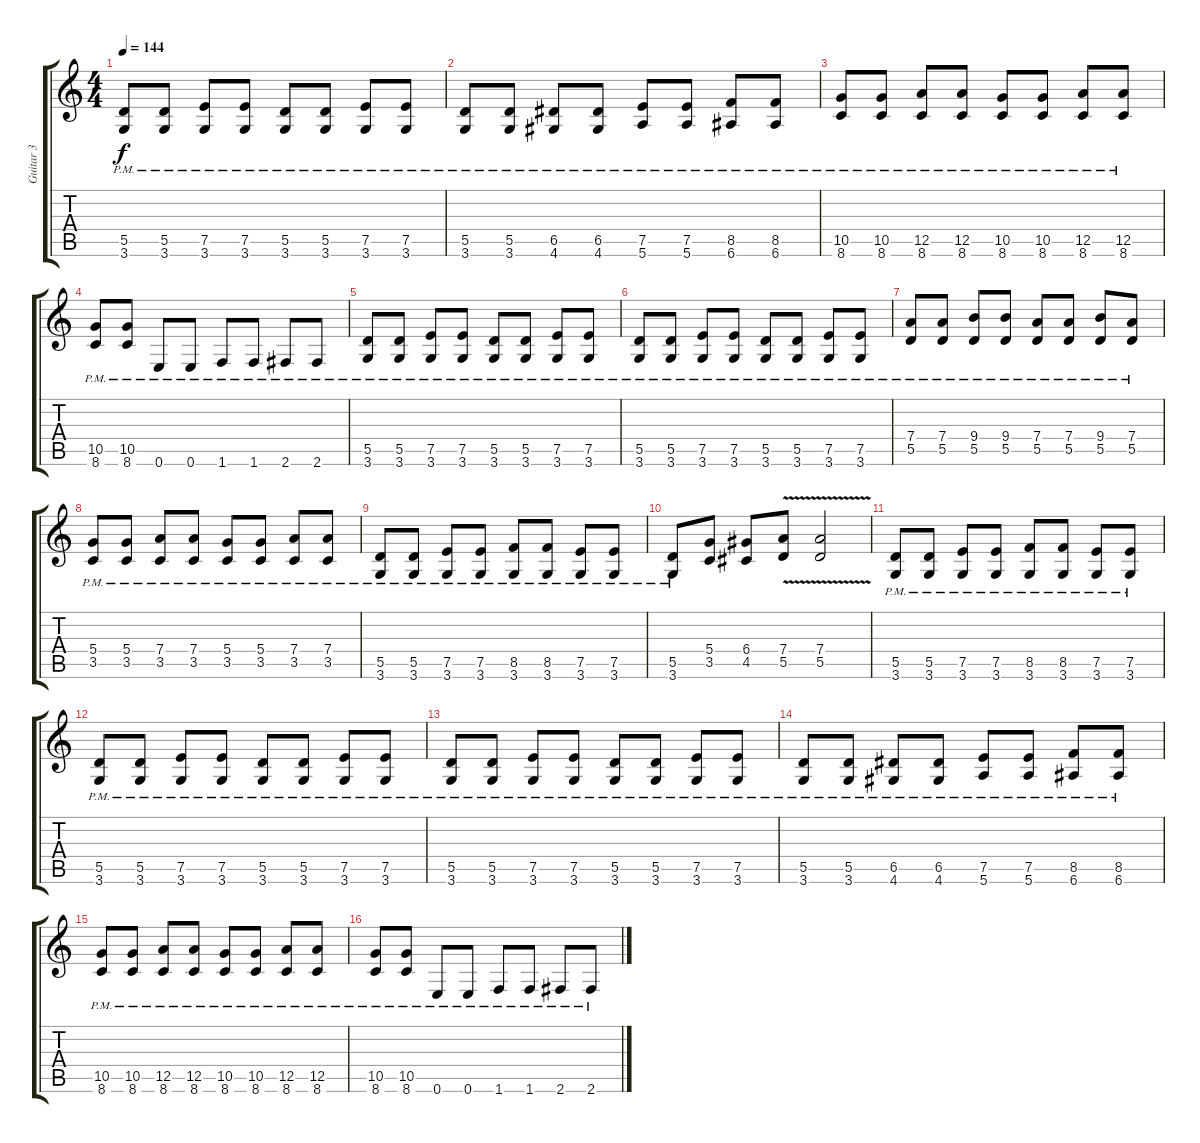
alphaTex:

\track ("Guitar 3" "Guitar 3") {instrument electricguitarjazz}
\staff {score tabs}
\tuning (E4 B3 G3 D3 A2 E2) {hide}
\ts (4 4)
\tempo 144
\clef g2
\ks c
(5.5{pm} 3.6{pm}).8{dy f} (5.5{pm} 3.6{pm}).8 (7.5{pm} 3.6{pm}).8 (7.5{pm} 3.6{pm}).8 (5.5{pm} 3.6{pm}).8 (5.5{pm} 3.6{pm}).8 (7.5{pm} 3.6{pm}).8 (7.5{pm} 3.6{pm}).8 |
(5.5{pm} 3.6{pm}).8 (5.5{pm} 3.6{pm}).8 (6.5{pm} 4.6{pm}).8 (6.5{pm} 4.6{pm}).8 (7.5{pm} 5.6{pm}).8 (7.5{pm} 5.6{pm}).8 (8.5{pm} 6.6{pm}).8 (8.5{pm} 6.6{pm}).8 |
(10.5{pm} 8.6{pm}).8 (10.5{pm} 8.6{pm}).8 (12.5{pm} 8.6{pm}).8 (12.5{pm} 8.6{pm}).8 (10.5{pm} 8.6{pm}).8 (10.5{pm} 8.6{pm}).8 (12.5{pm} 8.6{pm}).8 (12.5{pm} 8.6{pm}).8 |
(10.5{pm} 8.6{pm}).8 (10.5{pm} 8.6{pm}).8 0.6{pm}.8 0.6{pm}.8 1.6{pm}.8 1.6{pm}.8 2.6{pm}.8 2.6{pm}.8 |
(5.5{pm} 3.6{pm}).8 (5.5{pm} 3.6{pm}).8 (7.5{pm} 3.6{pm}).8 (7.5{pm} 3.6{pm}).8 (5.5{pm} 3.6{pm}).8 (5.5{pm} 3.6{pm}).8 (7.5{pm} 3.6{pm}).8 (7.5{pm} 3.6{pm}).8 |
(5.5{pm} 3.6{pm}).8 (5.5{pm} 3.6{pm}).8 (7.5{pm} 3.6{pm}).8 (7.5{pm} 3.6{pm}).8 (5.5{pm} 3.6{pm}).8 (5.5{pm} 3.6{pm}).8 (7.5{pm} 3.6{pm}).8 (7.5{pm} 3.6{pm}).8 |
(7.4{pm} 5.5{pm}).8 (7.4{pm} 5.5{pm}).8 (9.4{pm} 5.5{pm}).8 (9.4{pm} 5.5{pm}).8 (7.4{pm} 5.5{pm}).8 (7.4{pm} 5.5{pm}).8 (9.4{pm} 5.5{pm}).8 (7.4{pm} 5.5{pm}).8 |
(5.4{pm} 3.5{pm}).8 (5.4{pm} 3.5{pm}).8 (7.4{pm} 3.5{pm}).8 (7.4{pm} 3.5{pm}).8 (5.4{pm} 3.5{pm}).8 (5.4{pm} 3.5{pm}).8 (7.4{pm} 3.5{pm}).8 (7.4{pm} 3.5{pm}).8 |
(5.5{pm} 3.6{pm}).8 (5.5{pm} 3.6{pm}).8 (7.5{pm} 3.6{pm}).8 (7.5{pm} 3.6{pm}).8 (8.5{pm} 3.6{pm}).8 (8.5{pm} 3.6{pm}).8 (7.5{pm} 3.6{pm}).8 (7.5{pm} 3.6{pm}).8 |
(5.5{pm} 3.6{pm}).8 (5.4 3.5).8 (6.4 4.5).8 (7.4{v} 5.5{v}).8 (7.4{v} 5.5{v}).2 |
(5.5{pm} 3.6{pm}).8 (5.5{pm} 3.6{pm}).8 (7.5{pm} 3.6{pm}).8 (7.5{pm} 3.6{pm}).8 (8.5{pm} 3.6{pm}).8 (8.5{pm} 3.6{pm}).8 (7.5{pm} 3.6{pm}).8 (7.5{pm} 3.6{pm}).8 |
(5.5{pm} 3.6{pm}).8 (5.5{pm} 3.6{pm}).8 (7.5{pm} 3.6{pm}).8 (7.5{pm} 3.6{pm}).8 (5.5{pm} 3.6{pm}).8 (5.5{pm} 3.6{pm}).8 (7.5{pm} 3.6{pm}).8 (7.5{pm} 3.6{pm}).8 |
(5.5{pm} 3.6{pm}).8 (5.5{pm} 3.6{pm}).8 (7.5{pm} 3.6{pm}).8 (7.5{pm} 3.6{pm}).8 (5.5{pm} 3.6{pm}).8 (5.5{pm} 3.6{pm}).8 (7.5{pm} 3.6{pm}).8 (7.5{pm} 3.6{pm}).8 |
(5.5{pm} 3.6{pm}).8 (5.5{pm} 3.6{pm}).8 (6.5{pm} 4.6{pm}).8 (6.5{pm} 4.6{pm}).8 (7.5{pm} 5.6{pm}).8 (7.5{pm} 5.6{pm}).8 (8.5{pm} 6.6{pm}).8 (8.5{pm} 6.6{pm}).8 |
(10.5{pm} 8.6{pm}).8 (10.5{pm} 8.6{pm}).8 (12.5{pm} 8.6{pm}).8 (12.5{pm} 8.6{pm}).8 (10.5{pm} 8.6{pm}).8 (10.5{pm} 8.6{pm}).8 (12.5{pm} 8.6{pm}).8 (12.5{pm} 8.6{pm}).8 |
(10.5{pm} 8.6{pm}).8 (10.5{pm} 8.6{pm}).8 0.6{pm}.8 0.6{pm}.8 1.6{pm}.8 1.6{pm}.8 2.6{pm}.8 2.6{pm}.8
